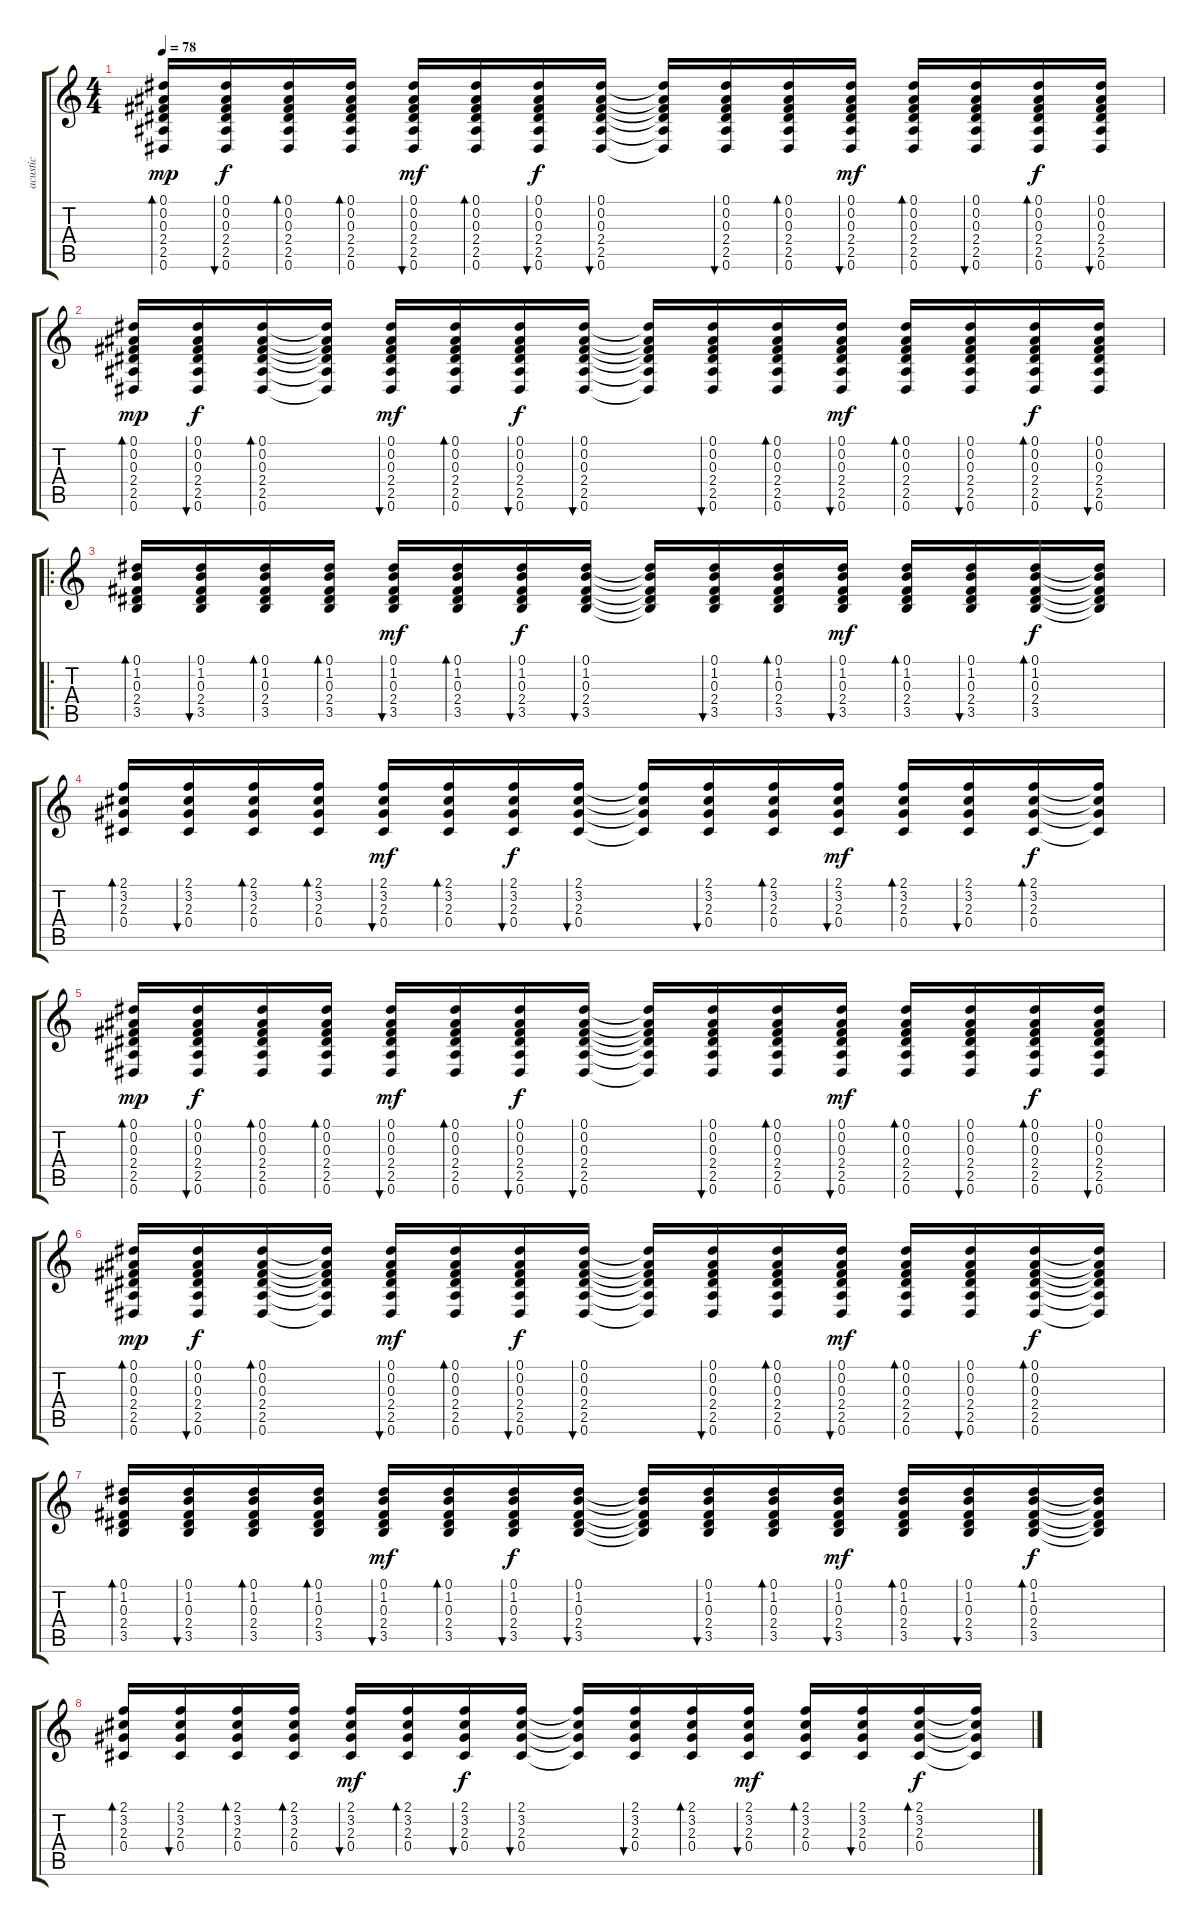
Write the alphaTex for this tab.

\track ("acustic" "acustic") {instrument acousticguitarsteel}
\staff {score tabs}
\tuning (Eb4 Bb3 Gb3 Db3 Ab2 Eb2) {hide}
\ts (4 4)
\tempo 78
\clef g2
\ks c
(0.1 0.2 0.3 2.4 2.5 0.6).16{bd 30 dy mp} (0.1 0.2 0.3 2.4 2.5 0.6).16{bu 30 dy f} (0.1 0.2 0.3 2.4 2.5 0.6).16{bd 30} (0.1 0.2 0.3 2.4 2.5 0.6).16{bd 30} (0.1 0.2 0.3 2.4 2.5 0.6).16{bu 30 dy mf} (0.1 0.2 0.3 2.4 2.5 0.6).16{bd 30} (0.1 0.2 0.3 2.4 2.5 0.6).16{bu 30 dy f} (0.1 0.2 0.3 2.4 2.5 0.6).16{bu 30} (0.1{t} 0.2{t} 0.3{t} 2.4{t} 2.5{t} 0.6{t}).16 (0.1 0.2 0.3 2.4 2.5 0.6).16{bu 30} (0.1 0.2 0.3 2.4 2.5 0.6).16{bd 30} (0.1 0.2 0.3 2.4 2.5 0.6).16{bu 30 dy mf} (0.1 0.2 0.3 2.4 2.5 0.6).16{bd 60} (0.1 0.2 0.3 2.4 2.5 0.6).16{bu 30} (0.1 0.2 0.3 2.4 2.5 0.6).16{bd 30 dy f} (0.1 0.2 0.3 2.4 2.5 0.6).16{bu 30} |
(0.1 0.2 0.3 2.4 2.5 0.6).16{bd 30 dy mp} (0.1 0.2 0.3 2.4 2.5 0.6).16{bu 30 dy f} (0.1 0.2 0.3 2.4 2.5 0.6).16{bd 30} (0.1{t} 0.2{t} 0.3{t} 2.4{t} 2.5{t} 0.6{t}).16 (0.1 0.2 0.3 2.4 2.5 0.6).16{bu 30 dy mf} (0.1 0.2 0.3 2.4 2.5 0.6).16{bd 30} (0.1 0.2 0.3 2.4 2.5 0.6).16{bu 30 dy f} (0.1 0.2 0.3 2.4 2.5 0.6).16{bu 30} (0.1{t} 0.2{t} 0.3{t} 2.4{t} 2.5{t} 0.6{t}).16 (0.1 0.2 0.3 2.4 2.5 0.6).16{bu 30} (0.1 0.2 0.3 2.4 2.5 0.6).16{bd 30} (0.1 0.2 0.3 2.4 2.5 0.6).16{bu 30 dy mf} (0.1 0.2 0.3 2.4 2.5 0.6).16{bd 60} (0.1 0.2 0.3 2.4 2.5 0.6).16{bu 30} (0.1 0.2 0.3 2.4 2.5 0.6).16{bd 30 dy f} (0.1 0.2 0.3 2.4 2.5 0.6).16{bu 30} |
\ro
(0.1 1.2 0.3 2.4 3.5).16{bd 30} (0.1 1.2 0.3 2.4 3.5).16{bu 30} (0.1 1.2 0.3 2.4 3.5).16{bd 30} (0.1 1.2 0.3 2.4 3.5).16{bd 30} (0.1 1.2 0.3 2.4 3.5).16{bu 30 dy mf} (0.1 1.2 0.3 2.4 3.5).16{bd 30} (0.1 1.2 0.3 2.4 3.5).16{bu 30 dy f} (0.1 1.2 0.3 2.4 3.5).16{bu 30} (0.1{t} 1.2{t} 0.3{t} 2.4{t} 3.5{t}).16 (0.1 1.2 0.3 2.4 3.5).16{bu 30} (0.1 1.2 0.3 2.4 3.5).16{bd 30} (0.1 1.2 0.3 2.4 3.5).16{bu 30 dy mf} (0.1 1.2 0.3 2.4 3.5).16{bd 60} (0.1 1.2 0.3 2.4 3.5).16{bu 30} (0.1 1.2 0.3 2.4 3.5).16{bd 30 dy f} (0.1{t} 1.2{t} 0.3{t} 2.4{t} 3.5{t}).16 |
(2.1 3.2 2.3 0.4).16{bd 30} (2.1 3.2 2.3 0.4).16{bu 30} (2.1 3.2 2.3 0.4).16{bd 30} (2.1 3.2 2.3 0.4).16{bd 30} (2.1 3.2 2.3 0.4).16{bu 30 dy mf} (2.1 3.2 2.3 0.4).16{bd 30} (2.1 3.2 2.3 0.4).16{bu 30 dy f} (2.1 3.2 2.3 0.4).16{bu 30} (2.1{t} 3.2{t} 2.3{t} 0.4{t}).16 (2.1 3.2 2.3 0.4).16{bu 30} (2.1 3.2 2.3 0.4).16{bd 30} (2.1 3.2 2.3 0.4).16{bu 30 dy mf} (2.1 3.2 2.3 0.4).16{bd 60} (2.1 3.2 2.3 0.4).16{bu 30} (2.1 3.2 2.3 0.4).16{bd 30 dy f} (2.1{t} 3.2{t} 2.3{t} 0.4{t}).16 |
(0.1 0.2 0.3 2.4 2.5 0.6).16{bd 30 dy mp} (0.1 0.2 0.3 2.4 2.5 0.6).16{bu 30 dy f} (0.1 0.2 0.3 2.4 2.5 0.6).16{bd 30} (0.1 0.2 0.3 2.4 2.5 0.6).16{bd 30} (0.1 0.2 0.3 2.4 2.5 0.6).16{bu 30 dy mf} (0.1 0.2 0.3 2.4 2.5 0.6).16{bd 30} (0.1 0.2 0.3 2.4 2.5 0.6).16{bu 30 dy f} (0.1 0.2 0.3 2.4 2.5 0.6).16{bu 30} (0.1{t} 0.2{t} 0.3{t} 2.4{t} 2.5{t} 0.6{t}).16 (0.1 0.2 0.3 2.4 2.5 0.6).16{bu 30} (0.1 0.2 0.3 2.4 2.5 0.6).16{bd 30} (0.1 0.2 0.3 2.4 2.5 0.6).16{bu 30 dy mf} (0.1 0.2 0.3 2.4 2.5 0.6).16{bd 60} (0.1 0.2 0.3 2.4 2.5 0.6).16{bu 30} (0.1 0.2 0.3 2.4 2.5 0.6).16{bd 30 dy f} (0.1 0.2 0.3 2.4 2.5 0.6).16{bu 30} |
(0.1 0.2 0.3 2.4 2.5 0.6).16{bd 30 dy mp} (0.1 0.2 0.3 2.4 2.5 0.6).16{bu 30 dy f} (0.1 0.2 0.3 2.4 2.5 0.6).16{bd 30} (0.1{t} 0.2{t} 0.3{t} 2.4{t} 2.5{t} 0.6{t}).16 (0.1 0.2 0.3 2.4 2.5 0.6).16{bu 30 dy mf} (0.1 0.2 0.3 2.4 2.5 0.6).16{bd 30} (0.1 0.2 0.3 2.4 2.5 0.6).16{bu 30 dy f} (0.1 0.2 0.3 2.4 2.5 0.6).16{bu 30} (0.1{t} 0.2{t} 0.3{t} 2.4{t} 2.5{t} 0.6{t}).16 (0.1 0.2 0.3 2.4 2.5 0.6).16{bu 30} (0.1 0.2 0.3 2.4 2.5 0.6).16{bd 30} (0.1 0.2 0.3 2.4 2.5 0.6).16{bu 30 dy mf} (0.1 0.2 0.3 2.4 2.5 0.6).16{bd 60} (0.1 0.2 0.3 2.4 2.5 0.6).16{bu 30} (0.1 0.2 0.3 2.4 2.5 0.6).16{bd 240 dy f} (0.1{t} 0.2{t} 0.3{t} 2.4{t} 2.5{t} 0.6{t}).16 |
(0.1 1.2 0.3 2.4 3.5).16{bd 30} (0.1 1.2 0.3 2.4 3.5).16{bu 30} (0.1 1.2 0.3 2.4 3.5).16{bd 30} (0.1 1.2 0.3 2.4 3.5).16{bd 30} (0.1 1.2 0.3 2.4 3.5).16{bu 30 dy mf} (0.1 1.2 0.3 2.4 3.5).16{bd 30} (0.1 1.2 0.3 2.4 3.5).16{bu 30 dy f} (0.1 1.2 0.3 2.4 3.5).16{bu 30} (0.1{t} 1.2{t} 0.3{t} 2.4{t} 3.5{t}).16 (0.1 1.2 0.3 2.4 3.5).16{bu 30} (0.1 1.2 0.3 2.4 3.5).16{bd 30} (0.1 1.2 0.3 2.4 3.5).16{bu 30 dy mf} (0.1 1.2 0.3 2.4 3.5).16{bd 60} (0.1 1.2 0.3 2.4 3.5).16{bu 30} (0.1 1.2 0.3 2.4 3.5).16{bd 30 dy f} (0.1{t} 1.2{t} 0.3{t} 2.4{t} 3.5{t}).16 |
(2.1 3.2 2.3 0.4).16{bd 30} (2.1 3.2 2.3 0.4).16{bu 30} (2.1 3.2 2.3 0.4).16{bd 30} (2.1 3.2 2.3 0.4).16{bd 30} (2.1 3.2 2.3 0.4).16{bu 30 dy mf} (2.1 3.2 2.3 0.4).16{bd 30} (2.1 3.2 2.3 0.4).16{bu 30 dy f} (2.1 3.2 2.3 0.4).16{bu 30} (2.1{t} 3.2{t} 2.3{t} 0.4{t}).16 (2.1 3.2 2.3 0.4).16{bu 30} (2.1 3.2 2.3 0.4).16{bd 30} (2.1 3.2 2.3 0.4).16{bu 30 dy mf} (2.1 3.2 2.3 0.4).16{bd 60} (2.1 3.2 2.3 0.4).16{bu 30} (2.1 3.2 2.3 0.4).16{bd 30 dy f} (2.1{t} 3.2{t} 2.3{t} 0.4{t}).16
